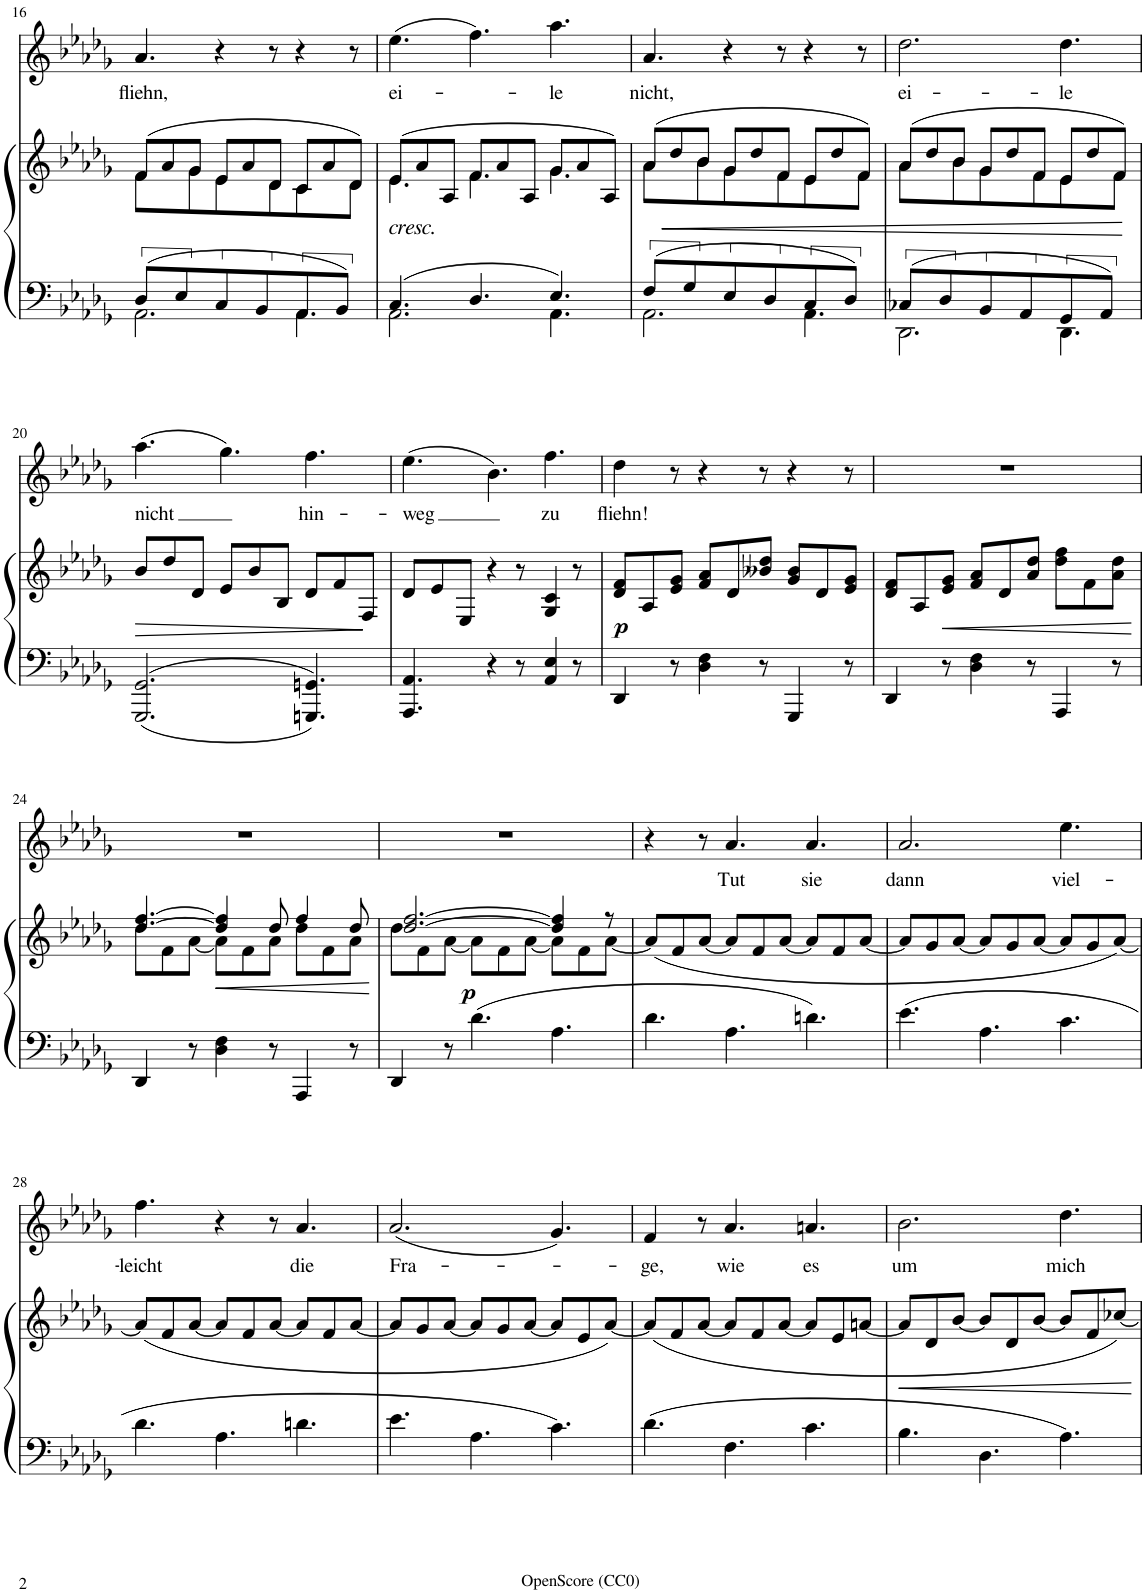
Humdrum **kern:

**kern	**kern	**dynam	**kern	**text
*part2	*part2	*part2	*part1	*part1
*staff3	*staff2	*staff2/3	*staff1	*staff1
*I"Pianoforte	*	*	*I"Singstimme Voice	*
*I'Pno	*	*	*	*
!!LO:PB:g=z
*clefF4	*clefG2	*	*clefG2	*
*k[b-e-a-d-g-]	*k[b-e-a-d-g-]	*	*k[b-e-a-d-g-]	*
*M9/8	*M9/8	*	*M9/8	*
*Xtuplet	*	*	*	*
=16	=16	=16	=16	=16
*^	*^	*	*	*
!	!	!	!	!	!	!LO:LY:b
16%3D-/L	2.AA-\	(8f/L	8f\L	.	4.a-/	fliehn,
.	.	8a-/	8ryy	.	.	.
16%3E-/	.	.	.	.	.	.
.	.	8g-/J	8g-\	.	.	.
16%3C/	.	8e-/L	8e-\	.	4r	.
.	.	8a-/	8ryy	.	.	.
16%3BB-/	.	.	.	.	.	.
.	.	8d-/J	8d-\	.	8r	.
!LO:N:head=solid	!	!	!	!	!	!
16%3AA-/	4.AA-\	8c/L	8c\	.	4r	.
.	.	8a-/	8ryy	.	.	.
16%3BB-/J	.	.	.	.	.	.
.	.	8d-/J)	8d-\J	.	8r	.
=17	=17	=17	=17	=17	=17	=17
!	!	!LO:TX:b:i:t=cresc.	!	!	!	!
!	!	!LO:N:head=solid	!	!	!	!LO:LY:b
4.C/	2.AA-\	(8e-/L	4.e-\	.	(4.ee-\	ei-
.	.	8a-/	.	.	.	.
.	.	8A-/J	.	.	.	.
!	!	!LO:N:head=solid	!	!	!	!
4.D-/	.	8f/L	4.f\	.	4.ff\)	.
.	.	8a-/	.	.	.	.
.	.	8A-/J	.	.	.	.
!	!	!LO:N:head=solid	!	!	!	!LO:LY:b
4.E-/	4.AA-\	8g-/L	4.g-\	.	4.aa-\	-le
.	.	8a-/	.	.	.	.
.	.	8A-/J)	.	.	.	.
=18	=18	=18	=18	=18	=18	=18
!	!	!	!	!LO:HP:b	!	!LO:LY:b
16%3F/L	2.AA-\	(8a-/L	8a-\L	<	4.a-/	nicht,
.	.	8dd-/	8ryy	.	.	.
16%3G-/	.	.	.	.	.	.
.	.	8b-/J	8b-\	.	.	.
16%3E-/	.	8g-/L	8g-\	.	4r	.
.	.	8dd-/	8ryy	.	.	.
16%3D-/	.	.	.	.	.	.
.	.	8f/J	8f\	.	8r	.
!LO:N:head=solid	!	!	!	!	!	!
16%3C/	4.AA-\	8e-/L	8e-\	.	4r	.
.	.	8dd-/	8ryy	.	.	.
16%3D-/J	.	.	.	.	.	.
.	.	8f/J)	8f\J	.	8r	.
=19	=19	=19	=19	=19	=19	=19
!	!	!	!	!	!	!LO:LY:b
16%3C-X/L	2.DD-\	(8a-/L	8a-\L	.	2.dd-\	ei-
.	.	8dd-/	8ryy	.	.	.
16%3D-/	.	.	.	.	.	.
.	.	8b-/J	8b-\	.	.	.
16%3BB-/	.	8g-/L	8g-\	.	.	.
.	.	8dd-/	8ryy	.	.	.
16%3AA-/	.	.	.	.	.	.
.	.	8f/J	8f\	.	.	.
!LO:N:head=solid	!	!	!	!	!	!LO:LY:b
16%3GG-/	4.DD-\	8e-/L	8e-\	.	4.dd-\	-le
.	.	8dd-/	8ryy	.	.	.
16%3AA-/J	.	.	.	.	.	.
.	.	8f/J)	8f\J	.	.	.
*v	*v	*	*	*	*	*
*	*v	*v	*	*	*
.	.	[	.	.
!!LO:LB:g=z
=20	=20	=20	=20	=20
!	!	!LO:HP:b	!	!LO:LY:b
2.GGG-/ 2.GG-/	8b-/L	>	(4.aa-\	nicht
.	8dd-/	.	.	.
.	8d-/J	.	.	.
.	8e-/L	.	4.gg-\)	.
.	8b-/	.	.	.
.	8B-/J	.	.	.
!	!	!	!	!LO:LY:b
4.GGGn/ 4.GGn/	8d-/L	.	4.ff\	hin-
.	8f/	.	.	.
.	8F/J	.	.	.
.	.	]	.	.
=21	=21	=21	=21	=21
!	!	!	!	!LO:LY:b
4.AAA-/ 4.AA-/	8d-/L	.	(4.ee-\	-weg
.	8e-/	.	.	.
.	8E-/J	.	.	.
4r	4r	.	4.b-\)	.
8r	8r	.	.	.
!	!	!	!	!LO:LY:b
4AA-/ 4E-/	4G-/ 4c/	.	4.ff\	zu
8r	8r	.	.	.
=22	=22	=22	=22	=22
!	!	!LO:DY:b	!	!LO:LY:b
4DD-/	8d-/ 8f/L	p	4dd-\	fliehn!
.	8A-/	.	.	.
8r	8e-/ 8g-/J	.	8r	.
4D-\ 4F\	8f/ 8a-/L	.	4r	.
.	8d-/	.	.	.
8r	8b--X/ 8dd-/J	.	8r	.
4GGG-/	8g-/ 8b--/L	.	4r	.
.	8d-/	.	.	.
8r	8e-/ 8g-/J	.	8r	.
=23	=23	=23	=23	=23
4DD-/	8d-/ 8f/L	.	8%9r	.
.	8A-/	.	.	.
!	!	!LO:HP:b	!	!
8r	8e-/ 8g-/J	<	.	.
4D-\ 4F\	8f/ 8a-/L	.	.	.
.	8d-/	.	.	.
8r	8a-/ 8dd-/J	.	.	.
4AAA-/	8dd-\ 8ff\L	.	.	.
.	8f\	.	.	.
8r	8a-\ 8dd-\J	.	.	.
.	.	[	.	.
!!LO:LB:g=z
=24	=24	=24	=24	=24
*	*^	*	*	*
4DD-/	[4.dd-/ [4.ff/	8dd-\L	.	8%9r	.
.	.	8f\	.	.	.
8r	.	[8a-\J	.	.	.
!	!	!	!LO:HP:b	!	!
4D-\ 4F\	4dd-/] 4ff/]	8a-\L]	<	.	.
.	.	8f\	.	.	.
8r	8dd-/	8a-\J	.	.	.
4AAA-/	4ff/	8dd-\L	.	.	.
.	.	8f\	.	.	.
8r	8dd-/	8a-\J	.	.	.
*	*v	*v	*	*	*
.	.	[	.	.
=25	=25	=25	=25	=25
*	*^	*	*	*
4DD-/	[2.dd-/ [2.ff/	8dd-\L	.	8%9r	.
.	.	8f\	.	.	.
8r	.	[8a-\J	.	.	.
!	!	!	!LO:DY:b	!	!
4.d-\	.	8a-\L]	p	.	.
.	.	8f\	.	.	.
.	.	[8a-\J	.	.	.
4.A-\	4dd-/] 4ff/]	8a-\L]	.	.	.
.	.	8f\	.	.	.
.	8r	[8a-\J	.	.	.
*	*v	*v	*	*	*
=26	=26	=26	=26	=26
4.d-\	(8a-/L]	.	4r	.
.	8f/	.	.	.
.	[8a-/J	.	8r	.
!	!	!	!	!LO:LY:b
4.A-\	8a-/L]	.	4.a-/	Tut
.	8f/	.	.	.
.	[8a-/J	.	.	.
!	!	!	!	!LO:LY:b
4.dn\	8a-/L]	.	4.a-/	sie
.	8f/	.	.	.
.	[8a-/J	.	.	.
=27	=27	=27	=27	=27
!	!	!	!	!LO:LY:b
4.e-\	8a-/L]	.	2.a-/	dann
.	8g-/	.	.	.
.	[8a-/J	.	.	.
4.A-\	8a-/L]	.	.	.
.	8g-/	.	.	.
.	[8a-/J	.	.	.
!	!	!	!	!LO:LY:b
4.c\	8a-/L]	.	4.ee-\	viel-
.	8g-/	.	.	.
.	[8a-/J)	.	.	.
!!LO:LB:g=z
=28	=28	=28	=28	=28
!	!	!	!	!LO:LY:b
4.d-\	(8a-/L]	.	4.ff\	-leicht
.	8f/	.	.	.
.	[8a-/J	.	.	.
4.A-\	8a-/L]	.	4r	.
.	8f/	.	.	.
.	[8a-/J	.	8r	.
!	!	!	!	!LO:LY:b
4.dn\	8a-/L]	.	4.a-/	die
.	8f/	.	.	.
.	[8a-/J	.	.	.
=29	=29	=29	=29	=29
!	!	!	!	!LO:LY:b
4.e-\	8a-/L]	.	(2.a-/	Fra-
.	8g-/	.	.	.
.	[8a-/J	.	.	.
4.A-\	8a-/L]	.	.	.
.	8g-/	.	.	.
.	[8a-/J	.	.	.
4.c\	8a-/L]	.	4.g-/)	.
.	8e-/	.	.	.
.	[8a-/J)	.	.	.
=30	=30	=30	=30	=30
!	!	!	!	!LO:LY:b
4.d-\	(8a-/L]	.	4f/	-ge,
.	8f/	.	.	.
.	[8a-/J	.	8r	.
!	!	!	!	!LO:LY:b
4.F\	8a-/L]	.	4.a-/	wie
.	8f/	.	.	.
.	[8a-/J	.	.	.
!	!	!	!	!LO:LY:b
4.c\	8a-/L]	.	4.an/	es
.	8e-/	.	.	.
.	[8an/J	.	.	.
=31	=31	=31	=31	=31
!	!	!LO:HP:b	!	!LO:LY:b
4.B-\	8a/L]	<	2.b-\	um
.	8d-/	.	.	.
.	[8b-/J	.	.	.
4.D-\	8b-/L]	.	.	.
.	8d-/	.	.	.
.	[8b-/J	.	.	.
!	!	!	!	!LO:LY:b
4.A-\	8b-/L]	.	4.dd-\	mich
.	8f/	.	.	.
.	[8cc-X/J)	.	.	.
.	.	[	.	.
=	=	=	=	=
*-	*-	*-	*-	*-
